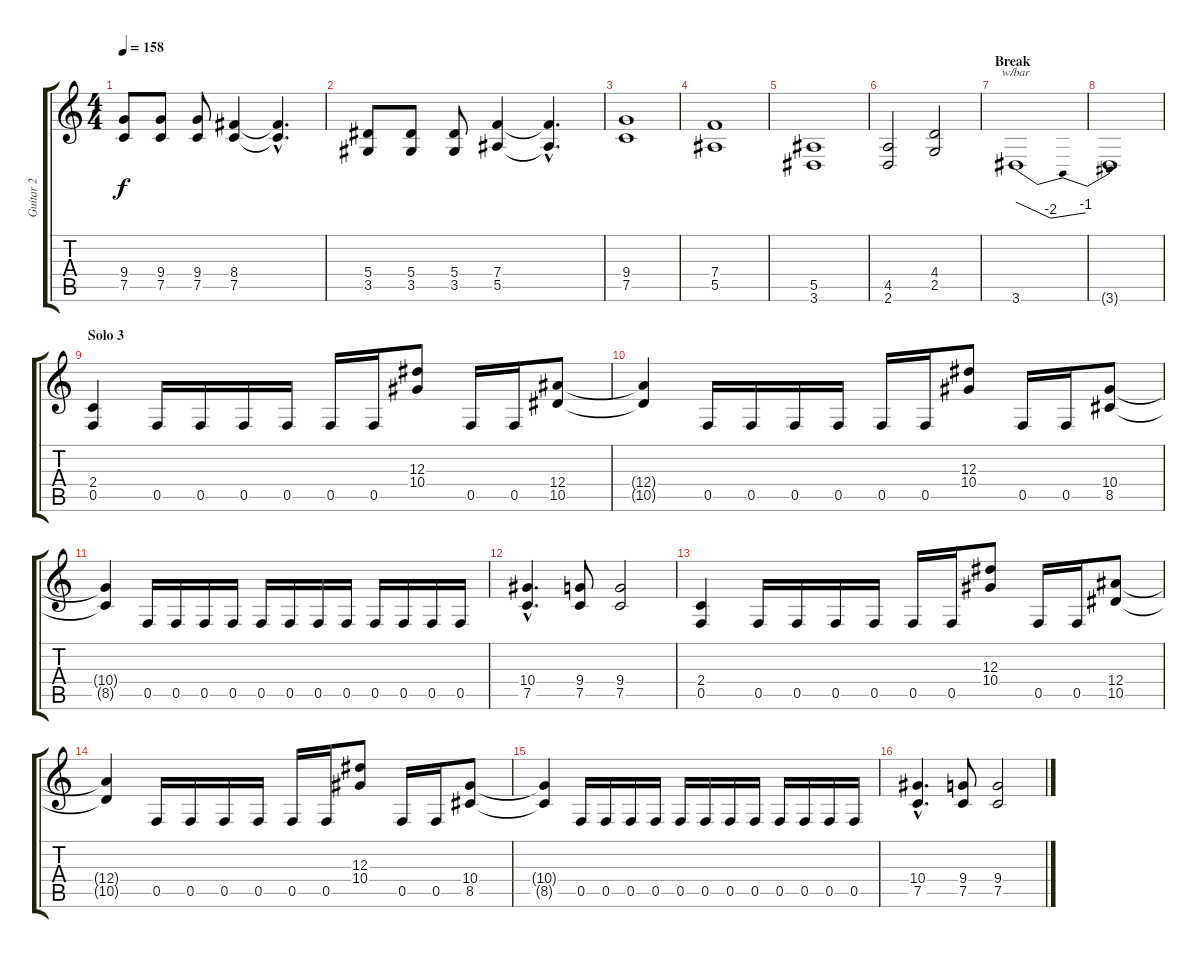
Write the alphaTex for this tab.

\track ("Guitar 2" "Guitar 2") {instrument distortionguitar}
\staff {score tabs}
\tuning (C4 G3 Eb3 Bb2 F2 C2) {hide}
\ts (4 4)
\tempo 158
\clef g2
\ks c
(9.4 7.5).8{dy f} (9.4 7.5).8 (9.4 7.5).8 (8.4 7.5).4 (8.4{hac t} 7.5{hac t}).4{d} |
(5.4 3.5).8 (5.4 3.5).8 (5.4 3.5).8 (7.4 5.5).4 (7.4{hac t} 5.5{hac t}).4{d} |
(9.4 7.5).1 |
(7.4 5.5).1 |
(5.5 3.6).1 |
(4.5 2.6).2 (4.4 2.5).2 |
\section ("" "Break")
3.6.1{tbe (dip default 0 0 45 -8 60 -4)} |
3.6{t}.1 |
\section ("" "Solo 3")
(2.4 0.5).4 0.5.16 0.5.16 0.5.16 0.5.16 0.5.16 0.5.16 (12.3 10.4).8 0.5.16 0.5.16 (12.4 10.5).8 |
(12.4{t} 10.5{t}).4 0.5.16 0.5.16 0.5.16 0.5.16 0.5.16 0.5.16 (12.3 10.4).8 0.5.16 0.5.16 (10.4 8.5).8 |
(10.4{t} 8.5{t}).4 0.5.16 0.5.16 0.5.16 0.5.16 0.5.16 0.5.16 0.5.16 0.5.16 0.5.16 0.5.16 0.5.16 0.5.16 |
(10.4{hac} 7.5{hac}).4{d} (9.4 7.5).8 (9.4 7.5).2 |
(2.4 0.5).4 0.5.16 0.5.16 0.5.16 0.5.16 0.5.16 0.5.16 (12.3 10.4).8 0.5.16 0.5.16 (12.4 10.5).8 |
(12.4{t} 10.5{t}).4 0.5.16 0.5.16 0.5.16 0.5.16 0.5.16 0.5.16 (12.3 10.4).8 0.5.16 0.5.16 (10.4 8.5).8 |
(10.4{t} 8.5{t}).4 0.5.16 0.5.16 0.5.16 0.5.16 0.5.16 0.5.16 0.5.16 0.5.16 0.5.16 0.5.16 0.5.16 0.5.16 |
(10.4{hac} 7.5{hac}).4{d} (9.4 7.5).8 (9.4 7.5).2
